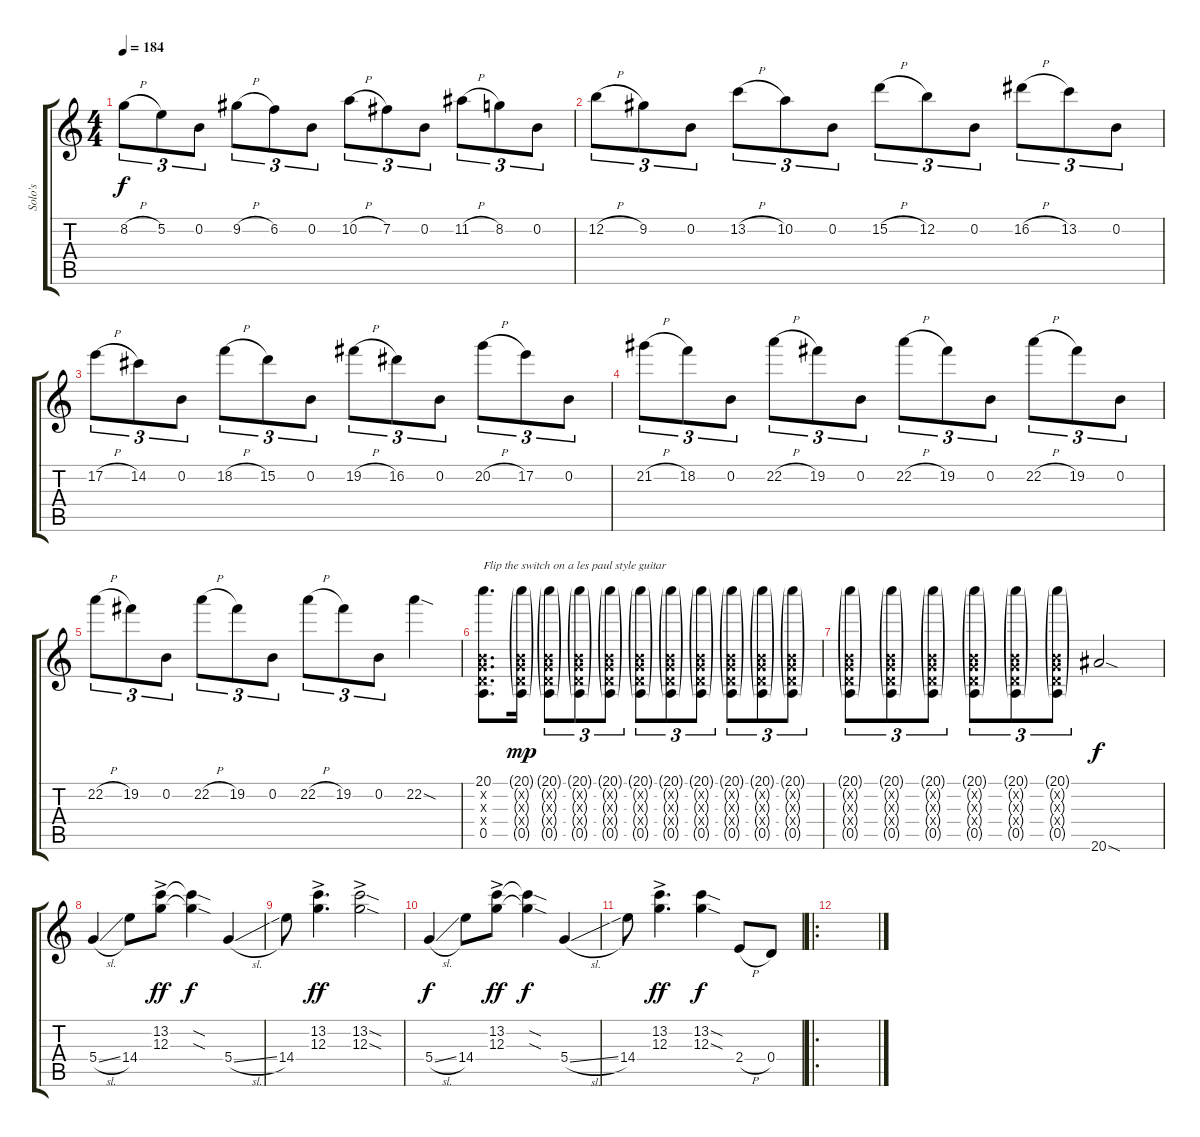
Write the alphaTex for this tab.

\track ("Solo's" "Solo's") {instrument distortionguitar}
\staff {score tabs}
\tuning (E4 B3 G3 D3 A2 D2) {hide}
\ts (4 4)
\tempo 184
\clef g2
\ks c
8.2{h}.8{tu (3 2) dy f} 5.2.8{tu (3 2)} 0.2.8{tu (3 2)} 9.2{h}.8{tu (3 2)} 6.2.8{tu (3 2)} 0.2.8{tu (3 2)} 10.2{h}.8{tu (3 2)} 7.2.8{tu (3 2)} 0.2.8{tu (3 2)} 11.2{h}.8{tu (3 2)} 8.2.8{tu (3 2)} 0.2.8{tu (3 2)} |
12.2{h}.8{tu (3 2)} 9.2.8{tu (3 2)} 0.2.8{tu (3 2)} 13.2{h}.8{tu (3 2)} 10.2.8{tu (3 2)} 0.2.8{tu (3 2)} 15.2{h}.8{tu (3 2)} 12.2.8{tu (3 2)} 0.2.8{tu (3 2)} 16.2{h}.8{tu (3 2)} 13.2.8{tu (3 2)} 0.2.8{tu (3 2)} |
17.2{h}.8{tu (3 2)} 14.2.8{tu (3 2)} 0.2.8{tu (3 2)} 18.2{h}.8{tu (3 2)} 15.2.8{tu (3 2)} 0.2.8{tu (3 2)} 19.2{h}.8{tu (3 2)} 16.2.8{tu (3 2)} 0.2.8{tu (3 2)} 20.2{h}.8{tu (3 2)} 17.2.8{tu (3 2)} 0.2.8{tu (3 2)} |
21.2{h}.8{tu (3 2)} 18.2.8{tu (3 2)} 0.2.8{tu (3 2)} 22.2{h}.8{tu (3 2)} 19.2.8{tu (3 2)} 0.2.8{tu (3 2)} 22.2{h}.8{tu (3 2)} 19.2.8{tu (3 2)} 0.2.8{tu (3 2)} 22.2{h}.8{tu (3 2)} 19.2.8{tu (3 2)} 0.2.8{tu (3 2)} |
22.2{h}.8{tu (3 2)} 19.2.8{tu (3 2)} 0.2.8{tu (3 2)} 22.2{h}.8{tu (3 2)} 19.2.8{tu (3 2)} 0.2.8{tu (3 2)} 22.2{h}.8{tu (3 2)} 19.2.8{tu (3 2)} 0.2.8{tu (3 2)} 22.2{sod}.4 |
(20.1 0.2{x} 0.3{x} 0.4{x} 0.5).8{d txt "Flip the switch on a les paul style guitar"} (20.1{g} 0.2{g x} 0.3{g x} 0.4{g x} 0.5{g}).16{dy mp} (20.1{g} 0.2{g x} 0.3{g x} 0.4{g x} 0.5{g}).8{tu (3 2)} (20.1{g} 0.2{g x} 0.3{g x} 0.4{g x} 0.5{g}).8{tu (3 2)} (20.1{g} 0.2{g x} 0.3{g x} 0.4{g x} 0.5{g}).8{tu (3 2)} (20.1{g} 0.2{g x} 0.3{g x} 0.4{g x} 0.5{g}).8{tu (3 2)} (20.1{g} 0.2{g x} 0.3{g x} 0.4{g x} 0.5{g}).8{tu (3 2)} (20.1{g} 0.2{g x} 0.3{g x} 0.4{g x} 0.5{g}).8{tu (3 2)} (20.1{g} 0.2{g x} 0.3{g x} 0.4{g x} 0.5{g}).8{tu (3 2)} (20.1{g} 0.2{g x} 0.3{g x} 0.4{g x} 0.5{g}).8{tu (3 2)} (20.1{g} 0.2{g x} 0.3{g x} 0.4{g x} 0.5{g}).8{tu (3 2)} |
(20.1{g} 0.2{g x} 0.3{g x} 0.4{g x} 0.5{g}).8{tu (3 2)} (20.1{g} 0.2{g x} 0.3{g x} 0.4{g x} 0.5{g}).8{tu (3 2)} (20.1{g} 0.2{g x} 0.3{g x} 0.4{g x} 0.5{g}).8{tu (3 2)} (20.1{g} 0.2{g x} 0.3{g x} 0.4{g x} 0.5{g}).8{tu (3 2)} (20.1{g} 0.2{g x} 0.3{g x} 0.4{g x} 0.5{g}).8{tu (3 2)} (20.1{g} 0.2{g x} 0.3{g x} 0.4{g x} 0.5{g}).8{tu (3 2)} 20.6{sod}.2{dy f} |
5.4{sl}.4 14.4.8 (13.2{ac} 12.3{ac}).8{dy ff} (13.2{sod t} 12.3{sod t}).4{dy f} 5.4{sl}.4 |
14.4.8 (13.2{ac} 12.3{ac}).4{d dy ff} (13.2{sod ac} 12.3{sod ac}).2 |
5.4{sl}.4{dy f} 14.4.8 (13.2{ac} 12.3{ac}).8{dy ff} (13.2{sod t} 12.3{sod t}).4{dy f} 5.4{sl}.4 |
14.4.8 (13.2{ac} 12.3{ac}).4{d dy ff} (13.2{sod} 12.3{sod}).4{dy f} 2.4{h}.8 0.4.8 |
\ro
